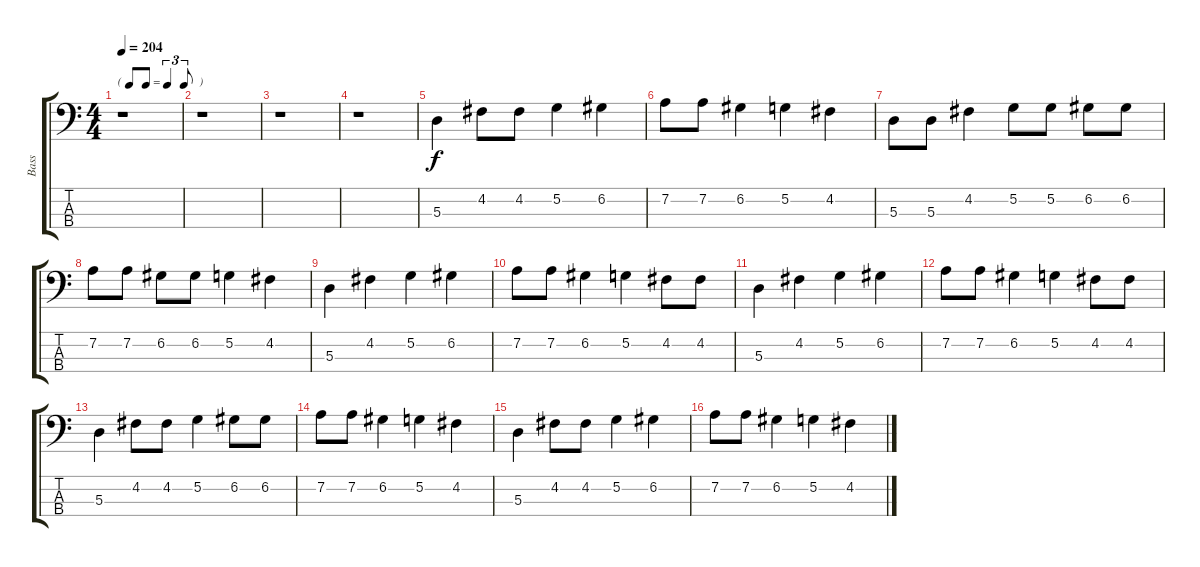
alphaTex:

\track ("Bass" "Bass") {instrument slapbass2}
\staff {score tabs}
\tuning (G2 D2 A1 E1) {hide}
\ts (4 4)
\tf triplet8th
\tempo 204
\clef f4
\ks c
r.1{dy f instrument slapbass2} |
r.1 |
r.1 |
r.1 |
5.3.4 4.2.8 4.2.8 5.2.4 6.2.4 |
7.2.8 7.2.8 6.2.4 5.2.4 4.2.4 |
5.3.8 5.3.8 4.2.4 5.2.8 5.2.8 6.2.8 6.2.8 |
7.2.8 7.2.8 6.2.8 6.2.8 5.2.4 4.2.4 |
5.3.4 4.2.4 5.2.4 6.2.4 |
7.2.8 7.2.8 6.2.4 5.2.4 4.2.8 4.2.8 |
5.3.4 4.2.4 5.2.4 6.2.4 |
7.2.8 7.2.8 6.2.4 5.2.4 4.2.8 4.2.8 |
5.3.4 4.2.8 4.2.8 5.2.4 6.2.8 6.2.8 |
7.2.8 7.2.8 6.2.4 5.2.4 4.2.4 |
5.3.4 4.2.8 4.2.8 5.2.4 6.2.4 |
7.2.8 7.2.8 6.2.4 5.2.4 4.2.4
